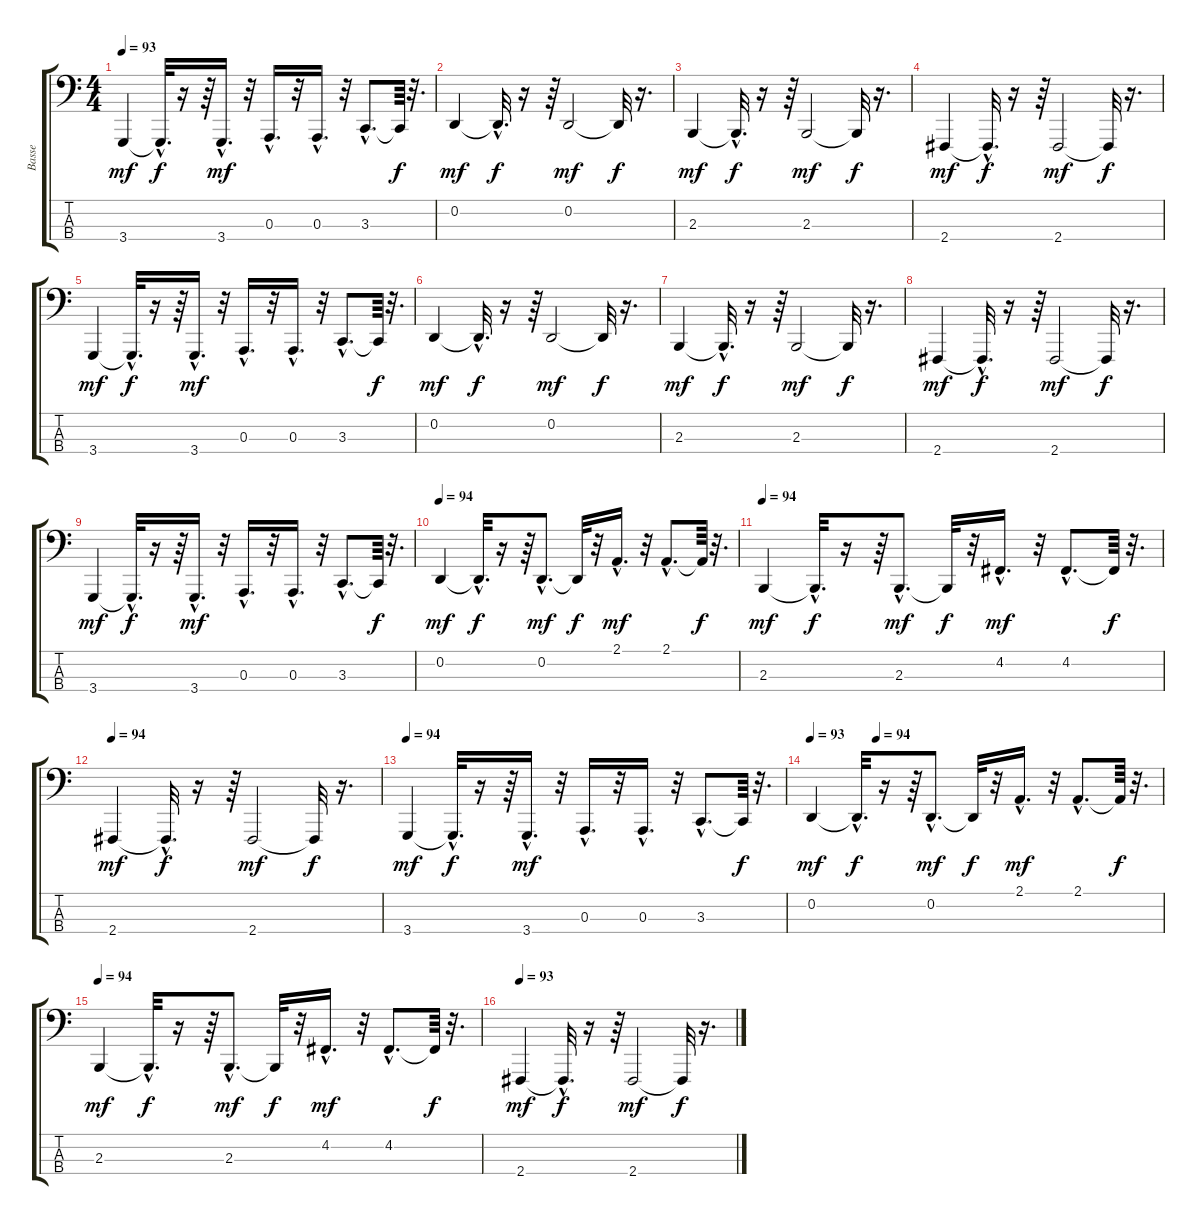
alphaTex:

\track ("Basse" "Basse") {instrument woodblock}
\staff {score tabs}
\tuning (G2 D2 A1 E1) {hide}
\ts (4 4)
\tempo 93
\clef f4
\ks c
3.4.4{dy mf} 3.4{hac t}.32{d dy f} r.16 r.64 3.4{hac}.16{d dy mf} r.32 0.3{hac}.16{d} r.32 0.3{hac}.16{d} r.32 3.3{hac}.8{d} 3.3{t}.64{dy f} r.32{d} |
0.2.4{dy mf} 0.2{hac t}.32{d dy f} r.16 r.64 0.2.2{dy mf} 0.2{t}.32{dy f} r.16{d} |
2.3.4{dy mf} 2.3{hac t}.32{d dy f} r.16 r.64 2.3.2{dy mf} 2.3{t}.32{dy f} r.16{d} |
2.4.4{dy mf} 2.4{hac t}.32{d dy f} r.16 r.64 2.4.2{dy mf} 2.4{t}.32{dy f} r.16{d} |
3.4.4{dy mf} 3.4{hac t}.32{d dy f} r.16 r.64 3.4{hac}.16{d dy mf} r.32 0.3{hac}.16{d} r.32 0.3{hac}.16{d} r.32 3.3{hac}.8{d} 3.3{t}.64{dy f} r.32{d} |
0.2.4{dy mf} 0.2{hac t}.32{d dy f} r.16 r.64 0.2.2{dy mf} 0.2{t}.32{dy f} r.16{d} |
2.3.4{dy mf} 2.3{hac t}.32{d dy f} r.16 r.64 2.3.2{dy mf} 2.3{t}.32{dy f} r.16{d} |
2.4.4{dy mf} 2.4{hac t}.32{d dy f} r.16 r.64 2.4.2{dy mf} 2.4{t}.32{dy f} r.16{d} |
3.4.4{dy mf} 3.4{hac t}.32{d dy f} r.16 r.64 3.4{hac}.16{d dy mf} r.32 0.3{hac}.16{d} r.32 0.3{hac}.16{d} r.32 3.3{hac}.8{d} 3.3{t}.64{dy f} r.32{d} |
\tempo 94
0.2.4{dy mf} 0.2{hac t}.32{d dy f} r.16 r.64 0.2{hac}.8{d dy mf} 0.2{t}.32{dy f} r.32 2.1{hac}.16{d dy mf} r.32 2.1{hac}.8{d} 2.1{t}.64{dy f} r.32{d} |
\tempo 94
2.3.4{dy mf} 2.3{hac t}.32{d dy f} r.16 r.64 2.3{hac}.8{d dy mf} 2.3{t}.32{dy f} r.32 4.2{hac}.16{d dy mf} r.32 4.2{hac}.8{d} 4.2{t}.64{dy f} r.32{d} |
\tempo 94
2.4.4{dy mf} 2.4{hac t}.32{d dy f} r.16 r.64 2.4.2{dy mf} 2.4{t}.32{dy f} r.16{d} |
\tempo 94
3.4.4{dy mf} 3.4{hac t}.32{d dy f} r.16 r.64 3.4{hac}.16{d dy mf} r.32 0.3{hac}.16{d} r.32 0.3{hac}.16{d} r.32 3.3{hac}.8{d} 3.3{t}.64{dy f} r.32{d} |
\tempo 93
\tempo (94 0.1875)
0.2.4{dy mf} 0.2{hac t}.32{d dy f} r.16 r.64 0.2{hac}.8{d dy mf} 0.2{t}.32{dy f} r.32 2.1{hac}.16{d dy mf} r.32 2.1{hac}.8{d} 2.1{t}.64{dy f} r.32{d} |
\tempo 94
2.3.4{dy mf} 2.3{hac t}.32{d dy f} r.16 r.64 2.3{hac}.8{d dy mf} 2.3{t}.32{dy f} r.32 4.2{hac}.16{d dy mf} r.32 4.2{hac}.8{d} 4.2{t}.64{dy f} r.32{d} |
\tempo 93
2.4.4{dy mf} 2.4{hac t}.32{d dy f} r.16 r.64 2.4.2{dy mf} 2.4{t}.32{dy f} r.16{d}
